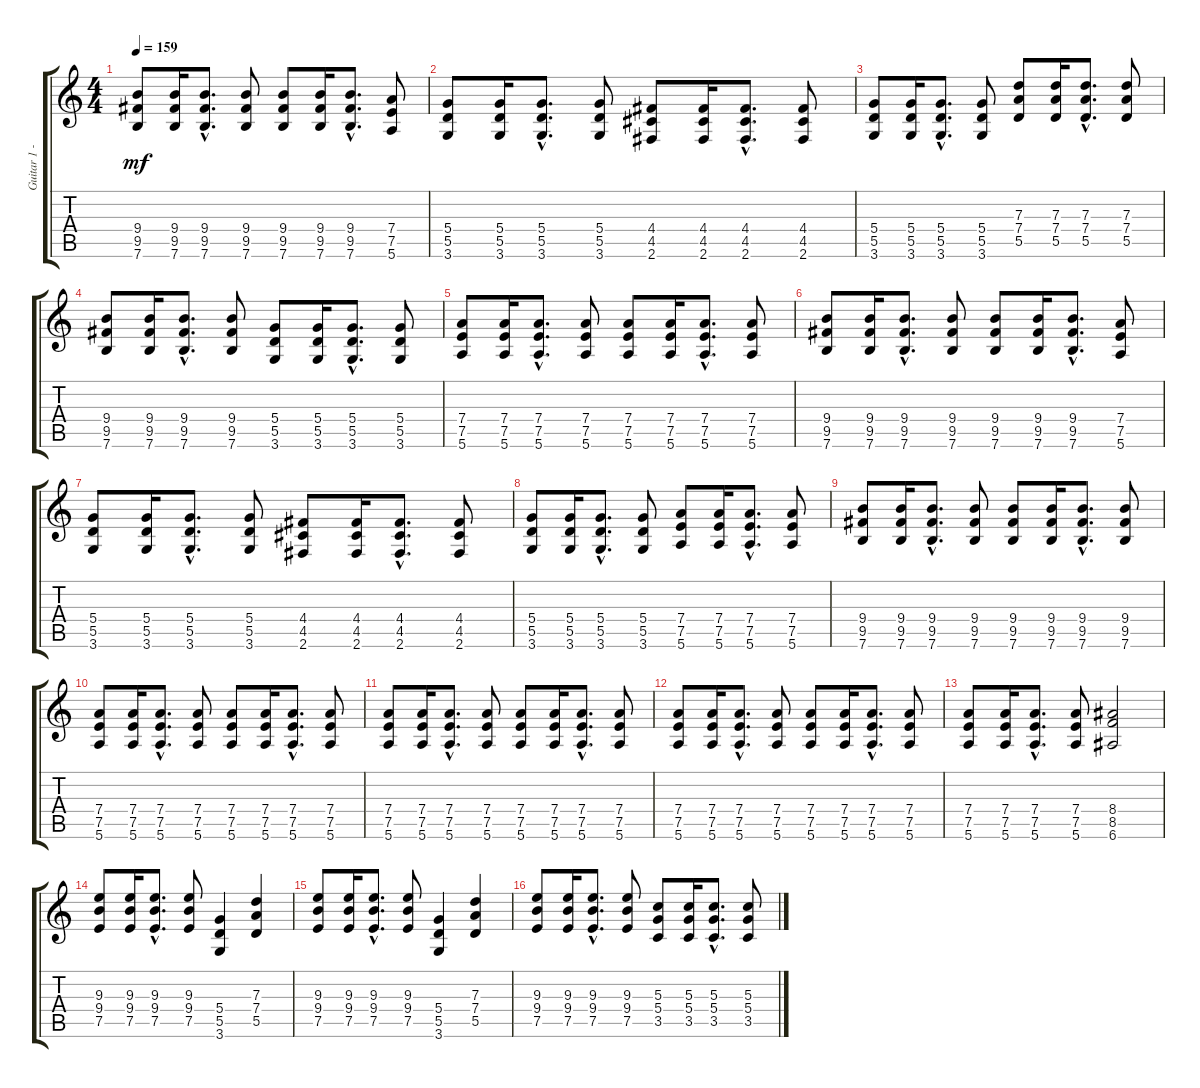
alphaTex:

\track ("Guitar 1 - Brett Gurewitz" "Guitar 1 -") {instrument distortionguitar}
\staff {score tabs}
\tuning (E4 B3 G3 D3 A2 E2) {hide}
\ts (4 4)
\tempo 159
\clef g2
\ks c
(9.4 9.5 7.6).8{dy mf} (9.4 9.5 7.6).16 (9.4{hac} 9.5{hac} 7.6{hac}).8{d} (9.4 9.5 7.6).8 (9.4 9.5 7.6).8 (9.4 9.5 7.6).16 (9.4{hac} 9.5{hac} 7.6{hac}).8{d} (7.4 7.5 5.6).8 |
(5.4 5.5 3.6).8 (5.4 5.5 3.6).16 (5.4{hac} 5.5{hac} 3.6{hac}).8{d} (5.4 5.5 3.6).8 (4.4 4.5 2.6).8 (4.4 4.5 2.6).16 (4.4{hac} 4.5{hac} 2.6{hac}).8{d} (4.4 4.5 2.6).8 |
(5.4 5.5 3.6).8 (5.4 5.5 3.6).16 (5.4{hac} 5.5{hac} 3.6{hac}).8{d} (5.4 5.5 3.6).8 (7.3 7.4 5.5).8 (7.3 7.4 5.5).16 (7.3{hac} 7.4{hac} 5.5{hac}).8{d} (7.3 7.4 5.5).8 |
(9.4 9.5 7.6).8 (9.4 9.5 7.6).16 (9.4{hac} 9.5{hac} 7.6{hac}).8{d} (9.4 9.5 7.6).8 (5.4 5.5 3.6).8 (5.4 5.5 3.6).16 (5.4{hac} 5.5{hac} 3.6{hac}).8{d} (5.4 5.5 3.6).8 |
(7.4 7.5 5.6).8 (7.4 7.5 5.6).16 (7.4{hac} 7.5{hac} 5.6{hac}).8{d} (7.4 7.5 5.6).8 (7.4 7.5 5.6).8 (7.4 7.5 5.6).16 (7.4{hac} 7.5{hac} 5.6{hac}).8{d} (7.4 7.5 5.6).8 |
(9.4 9.5 7.6).8 (9.4 9.5 7.6).16 (9.4{hac} 9.5{hac} 7.6{hac}).8{d} (9.4 9.5 7.6).8 (9.4 9.5 7.6).8 (9.4 9.5 7.6).16 (9.4{hac} 9.5{hac} 7.6{hac}).8{d} (7.4 7.5 5.6).8 |
(5.4 5.5 3.6).8 (5.4 5.5 3.6).16 (5.4{hac} 5.5{hac} 3.6{hac}).8{d} (5.4 5.5 3.6).8 (4.4 4.5 2.6).8 (4.4 4.5 2.6).16 (4.4{hac} 4.5{hac} 2.6{hac}).8{d} (4.4 4.5 2.6).8 |
(5.4 5.5 3.6).8 (5.4 5.5 3.6).16 (5.4{hac} 5.5{hac} 3.6{hac}).8{d} (5.4 5.5 3.6).8 (7.4 7.5 5.6).8 (7.4 7.5 5.6).16 (7.4{hac} 7.5{hac} 5.6{hac}).8{d} (7.4 7.5 5.6).8 |
(9.4 9.5 7.6).8 (9.4 9.5 7.6).16 (9.4{hac} 9.5{hac} 7.6{hac}).8{d} (9.4 9.5 7.6).8 (9.4 9.5 7.6).8 (9.4 9.5 7.6).16 (9.4{hac} 9.5{hac} 7.6{hac}).8{d} (9.4 9.5 7.6).8 |
(7.4 7.5 5.6).8 (7.4 7.5 5.6).16 (7.4{hac} 7.5{hac} 5.6{hac}).8{d} (7.4 7.5 5.6).8 (7.4 7.5 5.6).8 (7.4 7.5 5.6).16 (7.4{hac} 7.5{hac} 5.6{hac}).8{d} (7.4 7.5 5.6).8 |
(7.4 7.5 5.6).8 (7.4 7.5 5.6).16 (7.4{hac} 7.5{hac} 5.6{hac}).8{d} (7.4 7.5 5.6).8 (7.4 7.5 5.6).8 (7.4 7.5 5.6).16 (7.4{hac} 7.5{hac} 5.6{hac}).8{d} (7.4 7.5 5.6).8 |
(7.4 7.5 5.6).8 (7.4 7.5 5.6).16 (7.4{hac} 7.5{hac} 5.6{hac}).8{d} (7.4 7.5 5.6).8 (7.4 7.5 5.6).8 (7.4 7.5 5.6).16 (7.4{hac} 7.5{hac} 5.6{hac}).8{d} (7.4 7.5 5.6).8 |
(7.4 7.5 5.6).8 (7.4 7.5 5.6).16 (7.4{hac} 7.5{hac} 5.6{hac}).8{d} (7.4 7.5 5.6).8 (8.4 8.5 6.6).2 |
(9.3 9.4 7.5).8 (9.3 9.4 7.5).16 (9.3{hac} 9.4{hac} 7.5{hac}).8{d} (9.3 9.4 7.5).8 (5.4 5.5 3.6).4 (7.3 7.4 5.5).4 |
(9.3 9.4 7.5).8 (9.3 9.4 7.5).16 (9.3{hac} 9.4{hac} 7.5{hac}).8{d} (9.3 9.4 7.5).8 (5.4 5.5 3.6).4 (7.3 7.4 5.5).4 |
(9.3 9.4 7.5).8 (9.3 9.4 7.5).16 (9.3{hac} 9.4{hac} 7.5{hac}).8{d} (9.3 9.4 7.5).8 (5.3 5.4 3.5).8 (5.3 5.4 3.5).16 (5.3{hac} 5.4{hac} 3.5{hac}).8{d} (5.3 5.4 3.5).8
